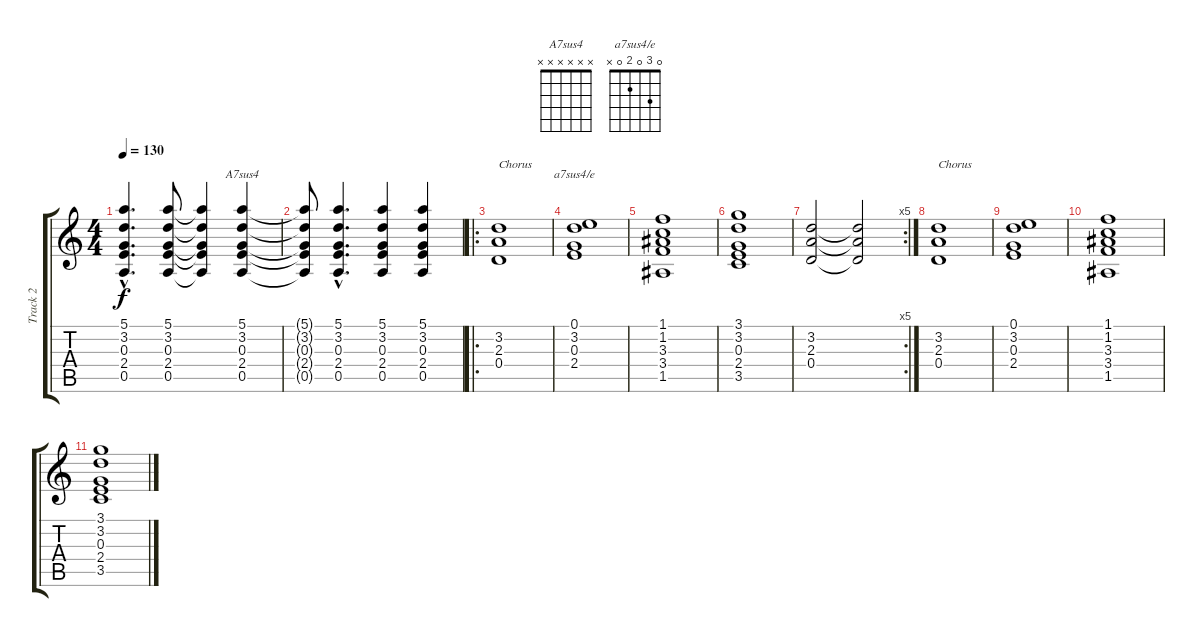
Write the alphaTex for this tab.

\track ("Track 2" "Track 2") {instrument overdrivenguitar}
\staff {score tabs}
\tuning (E4 B3 G3 D3 A2 D2) {hide}
\chord ("A7sus4" x x x x x x) {firstfret 0}
\chord ("a7sus4/e" 0 3 0 2 0 x)
\ts (4 4)
\tempo 130
\clef g2
\ks c
(5.1{hac} 3.2{hac} 0.3{hac} 2.4{hac} 0.5{hac}).4{d dy f} (5.1 3.2 0.3 2.4 0.5).8 (5.1{t} 3.2{t} 0.3{t} 2.4{t} 0.5{t}).4 (5.1 3.2 0.3 2.4 0.5).4{ch "A7sus4"} |
(5.1{t} 3.2{t} 0.3{t} 2.4{t} 0.5{t}).8 (5.1{hac} 3.2{hac} 0.3{hac} 2.4{hac} 0.5{hac}).4{d} (5.1 3.2 0.3 2.4 0.5).4 (5.1 3.2 0.3 2.4 0.5).4 |
\ro
(3.2 2.3 0.4).1{txt "Chorus"} |
(0.1 3.2 0.3 2.4).1{ch "a7sus4/e"} |
(1.1 1.2 3.3 3.4 1.5).1 |
(3.1 3.2 0.3 2.4 3.5).1 |
\rc 5
(3.2 2.3 0.4).2 (3.2{t} 2.3{t} 0.4{t}).2 |
(3.2 2.3 0.4).1{txt "Chorus"} |
(0.1 3.2 0.3 2.4).1 |
(1.1 1.2 3.3 3.4 1.5).1 |
(3.1 3.2 0.3 2.4 3.5).1
